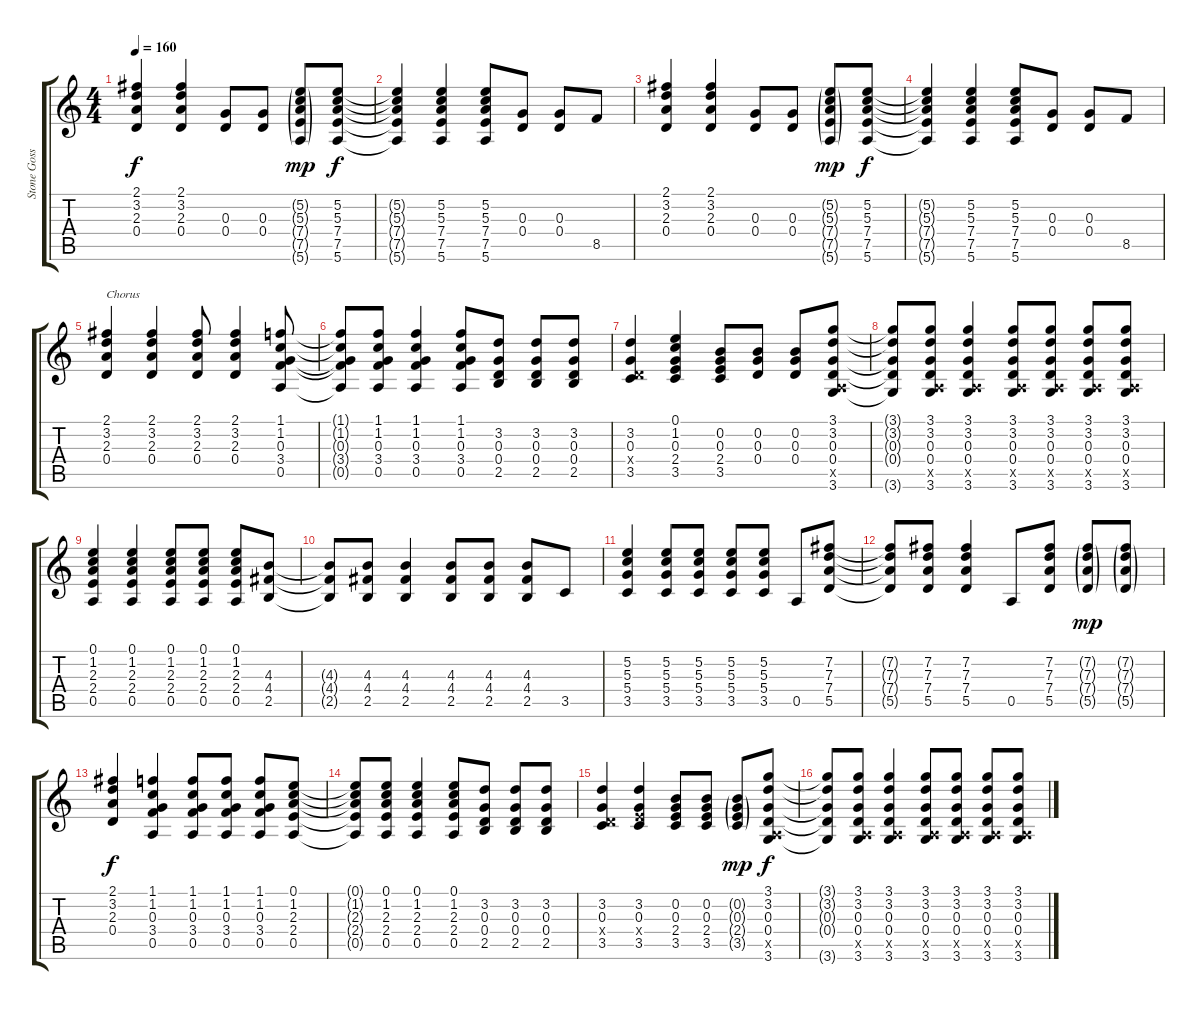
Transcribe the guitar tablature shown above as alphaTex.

\track ("Stone Gossard" "Stone Goss") {instrument distortionguitar}
\staff {score tabs}
\tuning (E4 B3 G3 D3 A2 E2) {hide}
\ts (4 4)
\tempo 160
\clef g2
\ks c
(2.1 3.2 2.3 0.4).4{dy f} (2.1 3.2 2.3 0.4).4 (0.3 0.4).8 (0.3 0.4).8 (5.2{g} 5.3{g} 7.4{g} 7.5{g} 5.6{g}).8{dy mp} (5.2 5.3 7.4 7.5 5.6).8{dy f} |
(5.2{t} 5.3{t} 7.4{t} 7.5{t} 5.6{t}).4 (5.2 5.3 7.4 7.5 5.6).4 (5.2 5.3 7.4 7.5 5.6).8 (0.3 0.4).8 (0.3 0.4).8 8.5.8 |
(2.1 3.2 2.3 0.4).4 (2.1 3.2 2.3 0.4).4 (0.3 0.4).8 (0.3 0.4).8 (5.2{g} 5.3{g} 7.4{g} 7.5{g} 5.6{g}).8{dy mp} (5.2 5.3 7.4 7.5 5.6).8{dy f} |
(5.2{t} 5.3{t} 7.4{t} 7.5{t} 5.6{t}).4 (5.2 5.3 7.4 7.5 5.6).4 (5.2 5.3 7.4 7.5 5.6).8 (0.3 0.4).8 (0.3 0.4).8 8.5.8 |
(2.1 3.2 2.3 0.4).4{txt "Chorus"} (2.1 3.2 2.3 0.4).4 (2.1 3.2 2.3 0.4).8 (2.1 3.2 2.3 0.4).4 (1.1 1.2 0.3 3.4 0.5).8 |
(1.1{t} 1.2{t} 0.3{t} 3.4{t} 0.5{t}).8 (1.1 1.2 0.3 3.4 0.5).8 (1.1 1.2 0.3 3.4 0.5).4 (1.1 1.2 0.3 3.4 0.5).8 (3.2 0.3 0.4 2.5).8 (3.2 0.3 0.4 2.5).8 (3.2 0.3 0.4 2.5).8 |
(3.2 0.3 0.4{x} 3.5).4 (0.1 1.2 0.3 2.4 3.5).4 (0.2 0.3 2.4 3.5).8 (0.2 0.3 0.4).8 (0.2 0.3 0.4).8 (3.1 3.2 0.3 0.4 0.5{x} 3.6).8 |
(3.1{t} 3.2{t} 0.3{t} 0.4{t} 3.6{t}).8 (3.1 3.2 0.3 0.4 0.5{x} 3.6).8 (3.1 3.2 0.3 0.4 0.5{x} 3.6).4 (3.1 3.2 0.3 0.4 0.5{x} 3.6).8 (3.1 3.2 0.3 0.4 0.5{x} 3.6).8 (3.1 3.2 0.3 0.4 0.5{x} 3.6).8 (3.1 3.2 0.3 0.4 0.5{x} 3.6).8 |
(0.1 1.2 2.3 2.4 0.5).4 (0.1 1.2 2.3 2.4 0.5).4 (0.1 1.2 2.3 2.4 0.5).8 (0.1 1.2 2.3 2.4 0.5).8 (0.1 1.2 2.3 2.4 0.5).8 (4.3 4.4 2.5).8 |
(4.3{t} 4.4{t} 2.5{t}).8 (4.3 4.4 2.5).8 (4.3 4.4 2.5).4 (4.3 4.4 2.5).8 (4.3 4.4 2.5).8 (4.3 4.4 2.5).8 3.5.8 |
(5.2 5.3 5.4 3.5).4 (5.2 5.3 5.4 3.5).8 (5.2 5.3 5.4 3.5).8 (5.2 5.3 5.4 3.5).8 (5.2 5.3 5.4 3.5).8 0.5.8 (7.2 7.3 7.4 5.5).8 |
(7.2{t} 7.3{t} 7.4{t} 5.5{t}).8 (7.2 7.3 7.4 5.5).8 (7.2 7.3 7.4 5.5).4 0.5.8 (7.2 7.3 7.4 5.5).8 (7.2{g} 7.3{g} 7.4{g} 5.5{g}).8{dy mp} (7.2{g} 7.3{g} 7.4{g} 5.5{g}).8 |
(2.1 3.2 2.3 0.4).4{dy f} (1.1 1.2 0.3 3.4 0.5).4 (1.1 1.2 0.3 3.4 0.5).8 (1.1 1.2 0.3 3.4 0.5).8 (1.1 1.2 0.3 3.4 0.5).8 (0.1 1.2 2.3 2.4 0.5).8 |
(0.1{t} 1.2{t} 2.3{t} 2.4{t} 0.5{t}).8 (0.1 1.2 2.3 2.4 0.5).8 (0.1 1.2 2.3 2.4 0.5).4 (0.1 1.2 2.3 2.4 0.5).8 (3.2 0.3 0.4 2.5).8 (3.2 0.3 0.4 2.5).8 (3.2 0.3 0.4 2.5).8 |
(3.2 0.3 0.4{x} 3.5).4 (3.2 0.3 2.4{x} 3.5).4 (0.2 0.3 2.4 3.5).8 (0.2 0.3 2.4 3.5).8 (0.2{g} 0.3{g} 2.4{g} 3.5{g}).8{dy mp} (3.1 3.2 0.3 0.4 0.5{x} 3.6).8{dy f} |
(3.1{t} 3.2{t} 0.3{t} 0.4{t} 3.6{t}).8 (3.1 3.2 0.3 0.4 0.5{x} 3.6).8 (3.1 3.2 0.3 0.4 0.5{x} 3.6).4 (3.1 3.2 0.3 0.4 0.5{x} 3.6).8 (3.1 3.2 0.3 0.4 0.5{x} 3.6).8 (3.1 3.2 0.3 0.4 0.5{x} 3.6).8 (3.1 3.2 0.3 0.4 0.5{x} 3.6).8
